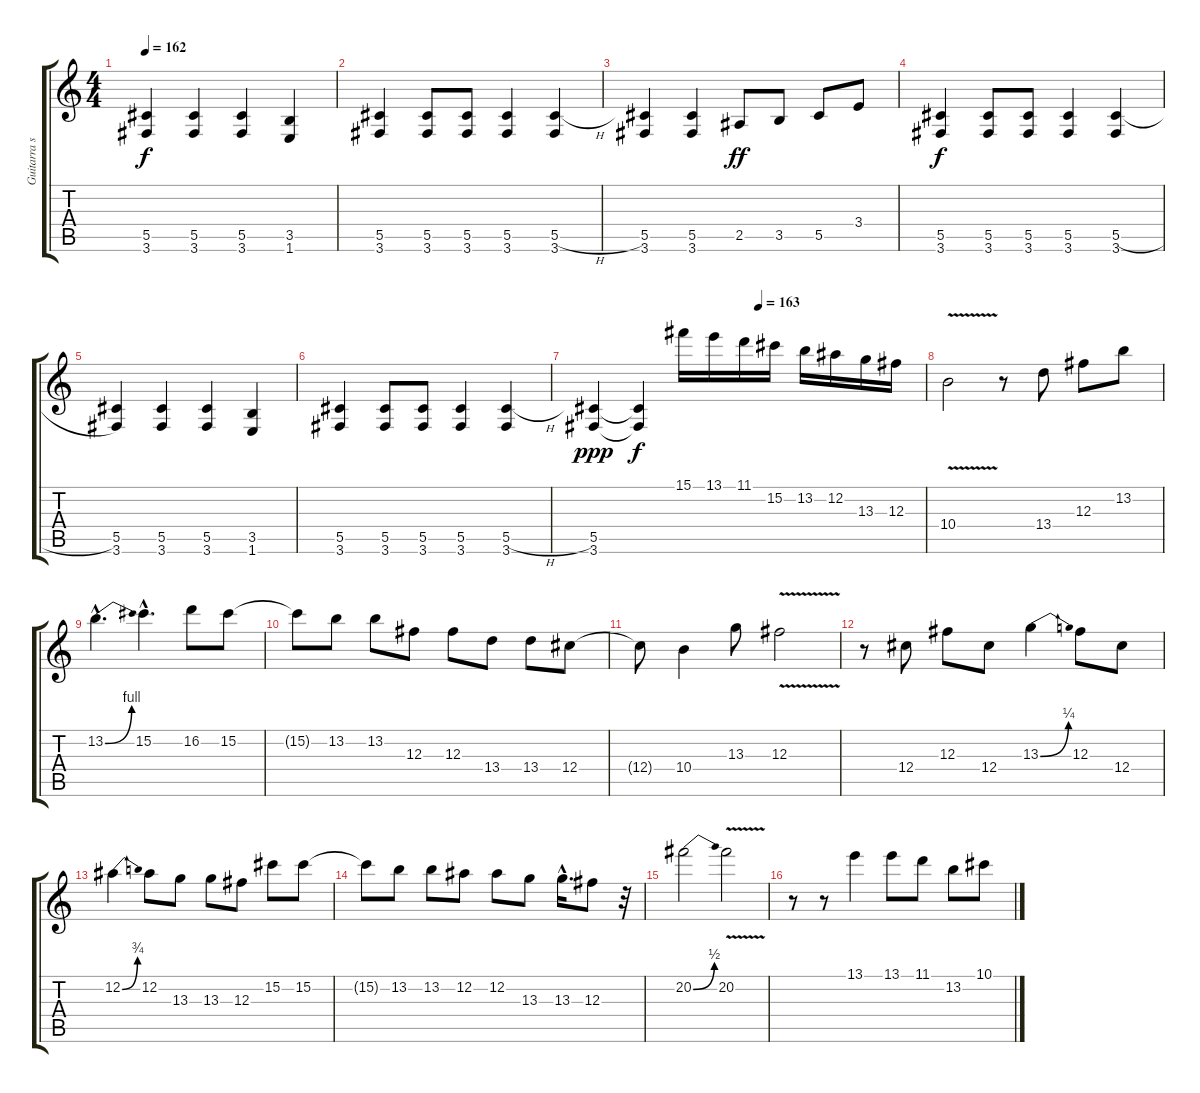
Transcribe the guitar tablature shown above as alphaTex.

\track ("Guitarra solo" "Guitarra s") {instrument distortionguitar}
\staff {score tabs}
\tuning (Eb4 Bb3 Gb3 Db3 Ab2 Eb2) {hide}
\ts (4 4)
\tempo 162
\clef g2
\ks c
(5.5 3.6).4{dy f} (5.5 3.6).4 (5.5 3.6).4 (3.5 1.6).4 |
(5.5 3.6).4 (5.5 3.6).8 (5.5 3.6).8 (5.5 3.6).4 (5.5{h} 3.6).4 |
(5.5 3.6).4 (5.5 3.6).4 2.5.8{dy ff} 3.5.8 5.5.8 3.4.8 |
(5.5 3.6).4{dy f} (5.5 3.6).8 (5.5 3.6).8 (5.5 3.6).4 (5.5{h} 3.6).4 |
(5.5 3.6).4 (5.5 3.6).4 (5.5 3.6).4 (3.5 1.6).4 |
(5.5 3.6).4 (5.5 3.6).8 (5.5 3.6).8 (5.5 3.6).4 (5.5{h} 3.6).4 |
\tempo (163 0.5)
(5.5 3.6).4{dy ppp} (5.5{t} 3.6{t}).4{dy f} 15.1.16{volume 11 balance 2} 13.1.16 11.1.16 15.2.16 13.2.16 12.2.16 13.3.16 12.3.16 |
10.4{v}.2 r.8 13.4.8 12.3.8 13.2.8 |
13.2{be (bend 0 0 60 4) hac}.4{d} 15.2{hac}.4{d} 16.2.8 15.2.8 |
15.2{t}.8 13.2.8 13.2.8 12.3.8 12.3.8 13.4.8 13.4.8 12.4.8 |
12.4{t}.8 10.4.4 13.3.8 12.3{v}.2 |
r.8 12.4.8 12.3.8 12.4.8 13.3{be (bend 0 0 60 1)}.4 12.3.8 12.4.8 |
12.2{be (bend 0 0 60 3)}.4 12.2.8 13.3.8 13.3.8 12.3.8 15.2.8 15.2.8 |
15.2{t}.8 13.2.8 13.2.8 12.2.8 12.2.8 13.3.8 13.3{hac}.16{d} 12.3.8 r.32 |
20.2{be (bend 0 0 60 2)}.2 20.2{v}.2 |
r.8 r.8 13.1.4 13.1.8 11.1.8 13.2.8 10.1.8
